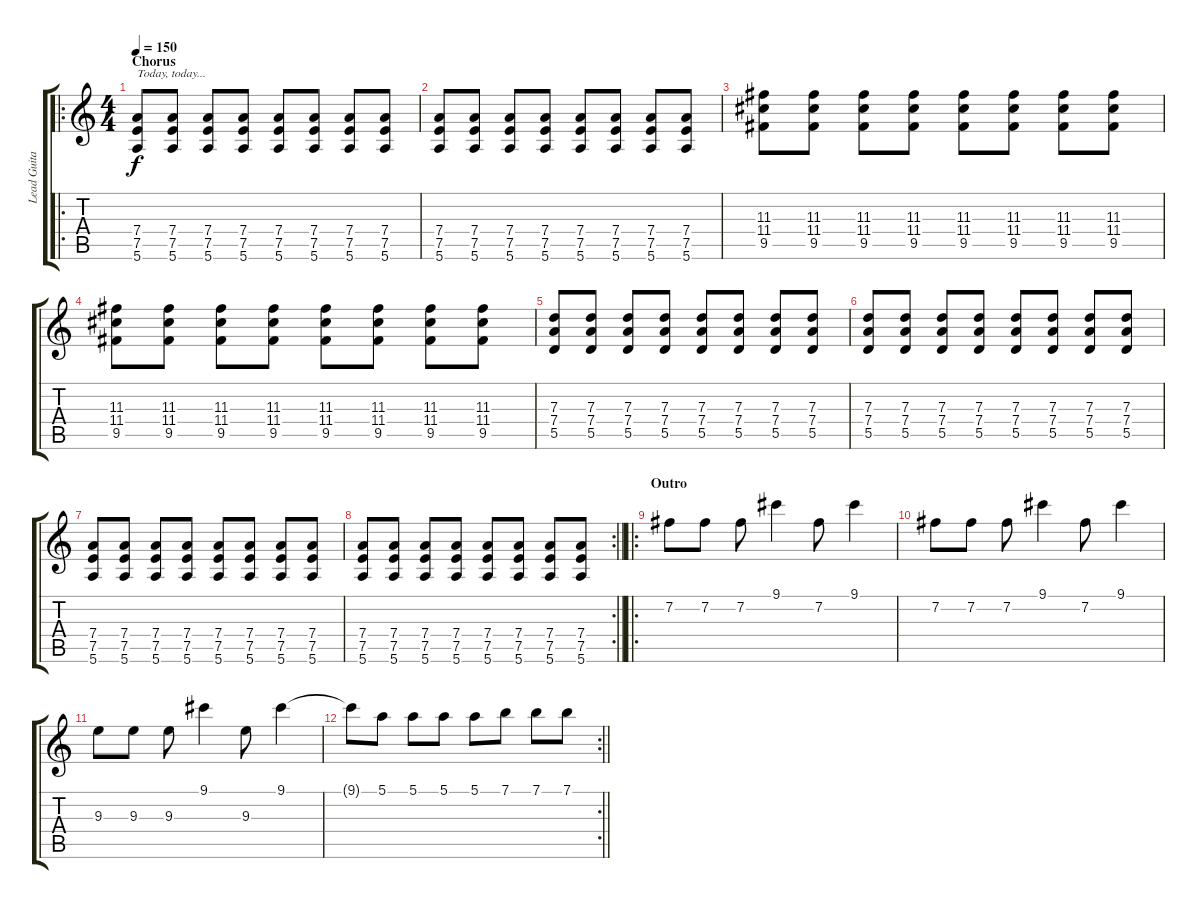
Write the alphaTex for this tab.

\track ("Lead Guitar" "Lead Guita") {instrument distortionguitar}
\staff {score tabs}
\tuning (E4 B3 G3 D3 A2 E2) {hide}
\ro
\ts (4 4)
\section ("" "Chorus")
\tempo 150
\clef g2
\ks c
(7.4 7.5 5.6).8{txt "Today, today..." dy f} (7.4 7.5 5.6).8 (7.4 7.5 5.6).8 (7.4 7.5 5.6).8 (7.4 7.5 5.6).8 (7.4 7.5 5.6).8 (7.4 7.5 5.6).8 (7.4 7.5 5.6).8 |
(7.4 7.5 5.6).8 (7.4 7.5 5.6).8 (7.4 7.5 5.6).8 (7.4 7.5 5.6).8 (7.4 7.5 5.6).8 (7.4 7.5 5.6).8 (7.4 7.5 5.6).8 (7.4 7.5 5.6).8 |
(11.3 11.4 9.5).8 (11.3 11.4 9.5).8 (11.3 11.4 9.5).8 (11.3 11.4 9.5).8 (11.3 11.4 9.5).8 (11.3 11.4 9.5).8 (11.3 11.4 9.5).8 (11.3 11.4 9.5).8 |
(11.3 11.4 9.5).8 (11.3 11.4 9.5).8 (11.3 11.4 9.5).8 (11.3 11.4 9.5).8 (11.3 11.4 9.5).8 (11.3 11.4 9.5).8 (11.3 11.4 9.5).8 (11.3 11.4 9.5).8 |
(7.3 7.4 5.5).8 (7.3 7.4 5.5).8 (7.3 7.4 5.5).8 (7.3 7.4 5.5).8 (7.3 7.4 5.5).8 (7.3 7.4 5.5).8 (7.3 7.4 5.5).8 (7.3 7.4 5.5).8 |
(7.3 7.4 5.5).8 (7.3 7.4 5.5).8 (7.3 7.4 5.5).8 (7.3 7.4 5.5).8 (7.3 7.4 5.5).8 (7.3 7.4 5.5).8 (7.3 7.4 5.5).8 (7.3 7.4 5.5).8 |
(7.4 7.5 5.6).8 (7.4 7.5 5.6).8 (7.4 7.5 5.6).8 (7.4 7.5 5.6).8 (7.4 7.5 5.6).8 (7.4 7.5 5.6).8 (7.4 7.5 5.6).8 (7.4 7.5 5.6).8 |
\rc 2
\barLineRight lightlight
(7.4 7.5 5.6).8 (7.4 7.5 5.6).8 (7.4 7.5 5.6).8 (7.4 7.5 5.6).8 (7.4 7.5 5.6).8 (7.4 7.5 5.6).8 (7.4 7.5 5.6).8 (7.4 7.5 5.6).8 |
\ro
\section ("" "Outro")
7.2.8{volume 14} 7.2.8 7.2.8 9.1.4 7.2.8 9.1.4 |
7.2.8 7.2.8 7.2.8 9.1.4 7.2.8 9.1.4 |
9.3.8 9.3.8 9.3.8 9.1.4 9.3.8 9.1.4 |
\rc 2
\barLineRight lightlight
9.1{t}.8 5.1.8 5.1.8 5.1.8 5.1.8 7.1.8 7.1.8 7.1.8
